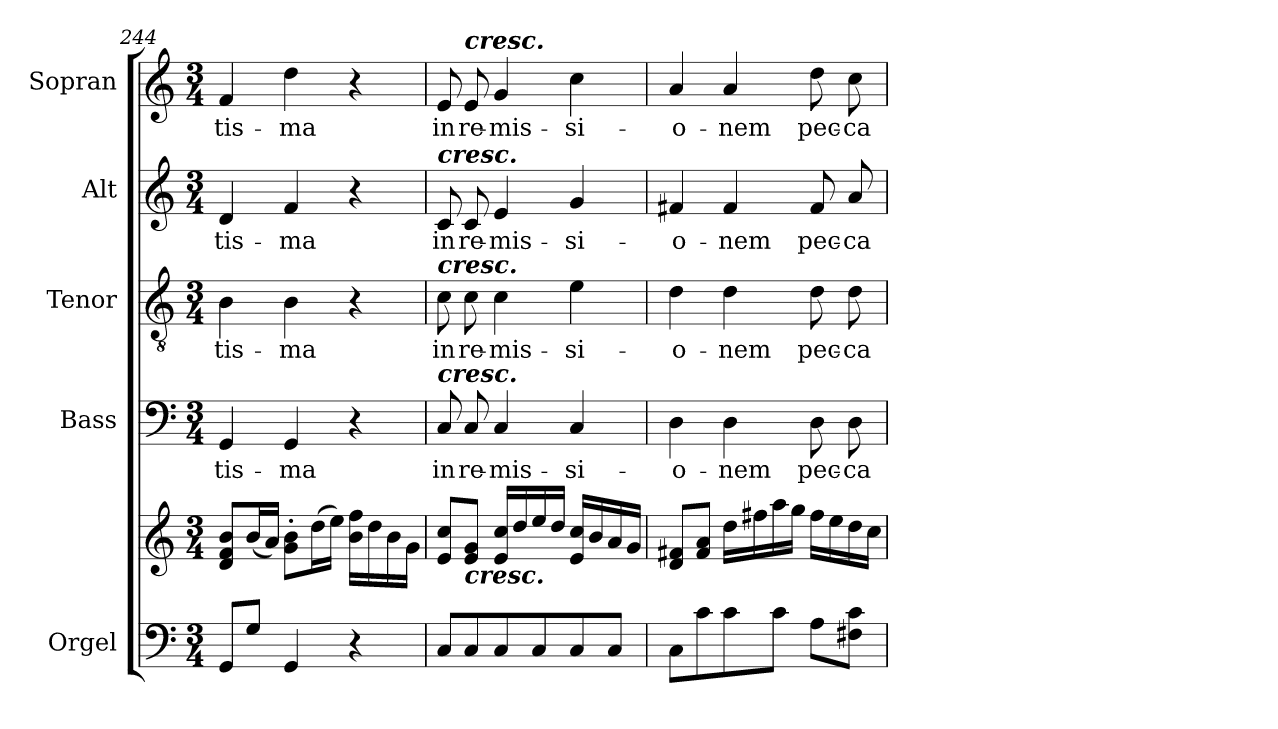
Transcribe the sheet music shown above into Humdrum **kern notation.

**kern	**kern	**kern	**text	**kern	**text	**kern	**text	**kern	**text
*part5	*part5	*part4	*part4	*part3	*part3	*part2	*part2	*part1	*part1
*staff6	*staff5	*staff4	*staff4	*staff3	*staff3	*staff2	*staff2	*staff1	*staff1
*I"Orgel	*	*I"Bass	*	*I"Tenor	*	*I"Alt	*	*I"Sopran	*
*I'Org.	*	*I'B.	*	*I'T.	*	*I'A.	*	*I'S.	*
*clefF4	*clefG2	*clefF4	*	*clefGv2	*	*clefG2	*	*clefG2	*
*k[]	*k[]	*k[]	*	*k[]	*	*k[]	*	*k[]	*
*C:	*C:	*C:	*	*C:	*	*C:	*	*C:	*
*M3/4	*M3/4	*M3/4	*	*M3/4	*	*M3/4	*	*M3/4	*
=244	=244	=244	=244	=244	=244	=244	=244	=244	=244
!	!	!	!LO:LY:b	!	!LO:LY:b	!	!LO:LY:b	!	!LO:LY:b
8GG/L	8d/ 8f/ 8b/L	4GG/	-tis-	4B\	-tis-	4d/	-tis-	4f/	-tis-
8G/J	(<16b/L	.	.	.	.	.	.	.	.
.	16a/JJ)	.	.	.	.	.	.	.	.
!	!	!	!LO:LY:b	!	!LO:LY:b	!	!LO:LY:b	!	!LO:LY:b
4GG/	8g\'> 8b\'>L	4GG/	-ma	4B\	-ma	4f/	-ma	4dd\	-ma
.	(>16dd\L	.	.	.	.	.	.	.	.
.	16ee\JJ)	.	.	.	.	.	.	.	.
4r	16b\ 16ff\LL	4r	.	4r	.	4r	.	4r	.
.	16dd\	.	.	.	.	.	.	.	.
.	16b\	.	.	.	.	.	.	.	.
.	16g\JJ	.	.	.	.	.	.	.	.
=245	=245	=245	=245	=245	=245	=245	=245	=245	=245
!	!	!	!	!	!	!LO:TX:a:Bi:t=cresc.	!	!	!
!	!	!	!	!LO:TX:a:Bi:t=cresc.	!	!	!	!	!
!	!	!LO:TX:a:Bi:t=cresc.	!	!	!	!	!	!	!
!	!	!	!LO:LY:b	!	!LO:LY:b	!	!LO:LY:b	!	!LO:LY:b
8C/L	8e/ 8cc/L	8C/	in	8c\	in	8c/	in	8e/	in
!	!	!	!	!	!	!	!	!LO:TX:a:Bi:t=cresc.	!
!	!LO:TX:b:Bi:t=cresc.	!	!	!	!	!	!	!	!
!	!	!	!LO:LY:b	!	!LO:LY:b	!	!LO:LY:b	!	!LO:LY:b
8C/	8e/ 8g/J	8C/	re-	8c\	re-	8c/	re-	8e/	re-
!	!	!	!LO:LY:b	!	!LO:LY:b	!	!LO:LY:b	!	!LO:LY:b
8C/	16e/ 16cc/LL	4C/	-mis-	4c\	-mis-	4e/	-mis-	4g/	-mis-
.	16dd/	.	.	.	.	.	.	.	.
8C/	16ee/	.	.	.	.	.	.	.	.
.	16dd/JJ	.	.	.	.	.	.	.	.
!	!	!	!LO:LY:b	!	!LO:LY:b	!	!LO:LY:b	!	!LO:LY:b
8C/	16e/ 16cc/LL	4C/	-si-	4e\	-si-	4g/	-si-	4cc\	-si-
.	16b/	.	.	.	.	.	.	.	.
8C/J	16a/	.	.	.	.	.	.	.	.
.	16g/JJ	.	.	.	.	.	.	.	.
!!LO:LB:g=z
=246	=246	=246	=246	=246	=246	=246	=246	=246	=246
!	!	!	!LO:LY:b	!	!LO:LY:b	!	!LO:LY:b	!	!LO:LY:b
8C\L	8d/ 8f#X/L	4D\	-o-	4d\	-o-	4f#X/	-o-	4a/	-o-
8c\	8f#/ 8a/J	.	.	.	.	.	.	.	.
!	!	!	!LO:LY:b	!	!LO:LY:b	!	!LO:LY:b	!	!LO:LY:b
8c\	16dd\LL	4D\	-nem	4d\	-nem	4f#/	-nem	4a/	-nem
.	16ff#X\	.	.	.	.	.	.	.	.
8c\J	16aa\	.	.	.	.	.	.	.	.
.	16gg\JJ	.	.	.	.	.	.	.	.
!	!	!	!LO:LY:b	!	!LO:LY:b	!	!LO:LY:b	!	!LO:LY:b
8A\L	16ff#\LL	8D\	pec-	8d\	pec-	8f#/	pec-	8dd\	pec-
.	16ee\	.	.	.	.	.	.	.	.
!	!	!	!LO:LY:b	!	!LO:LY:b	!	!LO:LY:b	!	!LO:LY:b
8F#X\ 8c\J	16dd\	8D\	-ca-	8d\	-ca-	8a/	-ca-	8cc\	-ca-
.	16cc\JJ	.	.	.	.	.	.	.	.
=	=	=	=	=	=	=	=	=	=
*-	*-	*-	*-	*-	*-	*-	*-	*-	*-
